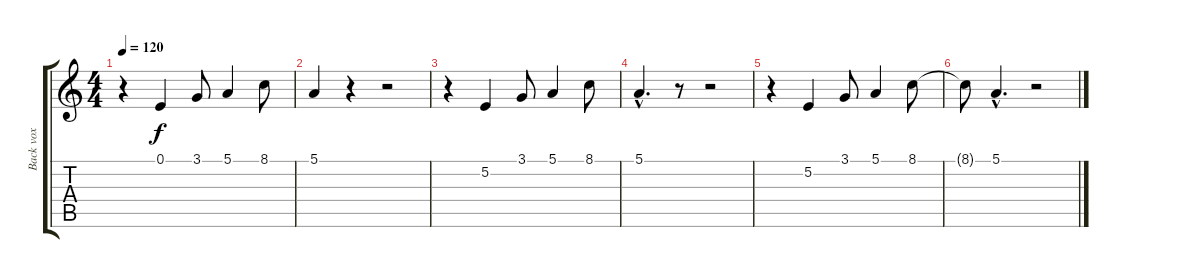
\track ("Back vox" "Back vox") {instrument tenorsax}
\staff {score tabs}
\tuning (E4 B3 G3 D3 A2 E2) {hide}
\ts (4 4)
\tempo 120
\clef g2
\ks c
r.4{dy f} 0.1.4 3.1.8 5.1.4 8.1.8 |
5.1.4 r.4 r.2 |
r.4 5.2.4 3.1.8 5.1.4 8.1.8 |
5.1{hac}.4{d} r.8 r.2 |
r.4 5.2.4 3.1.8 5.1.4 8.1.8 |
8.1{t}.8 5.1{hac}.4{d} r.2
